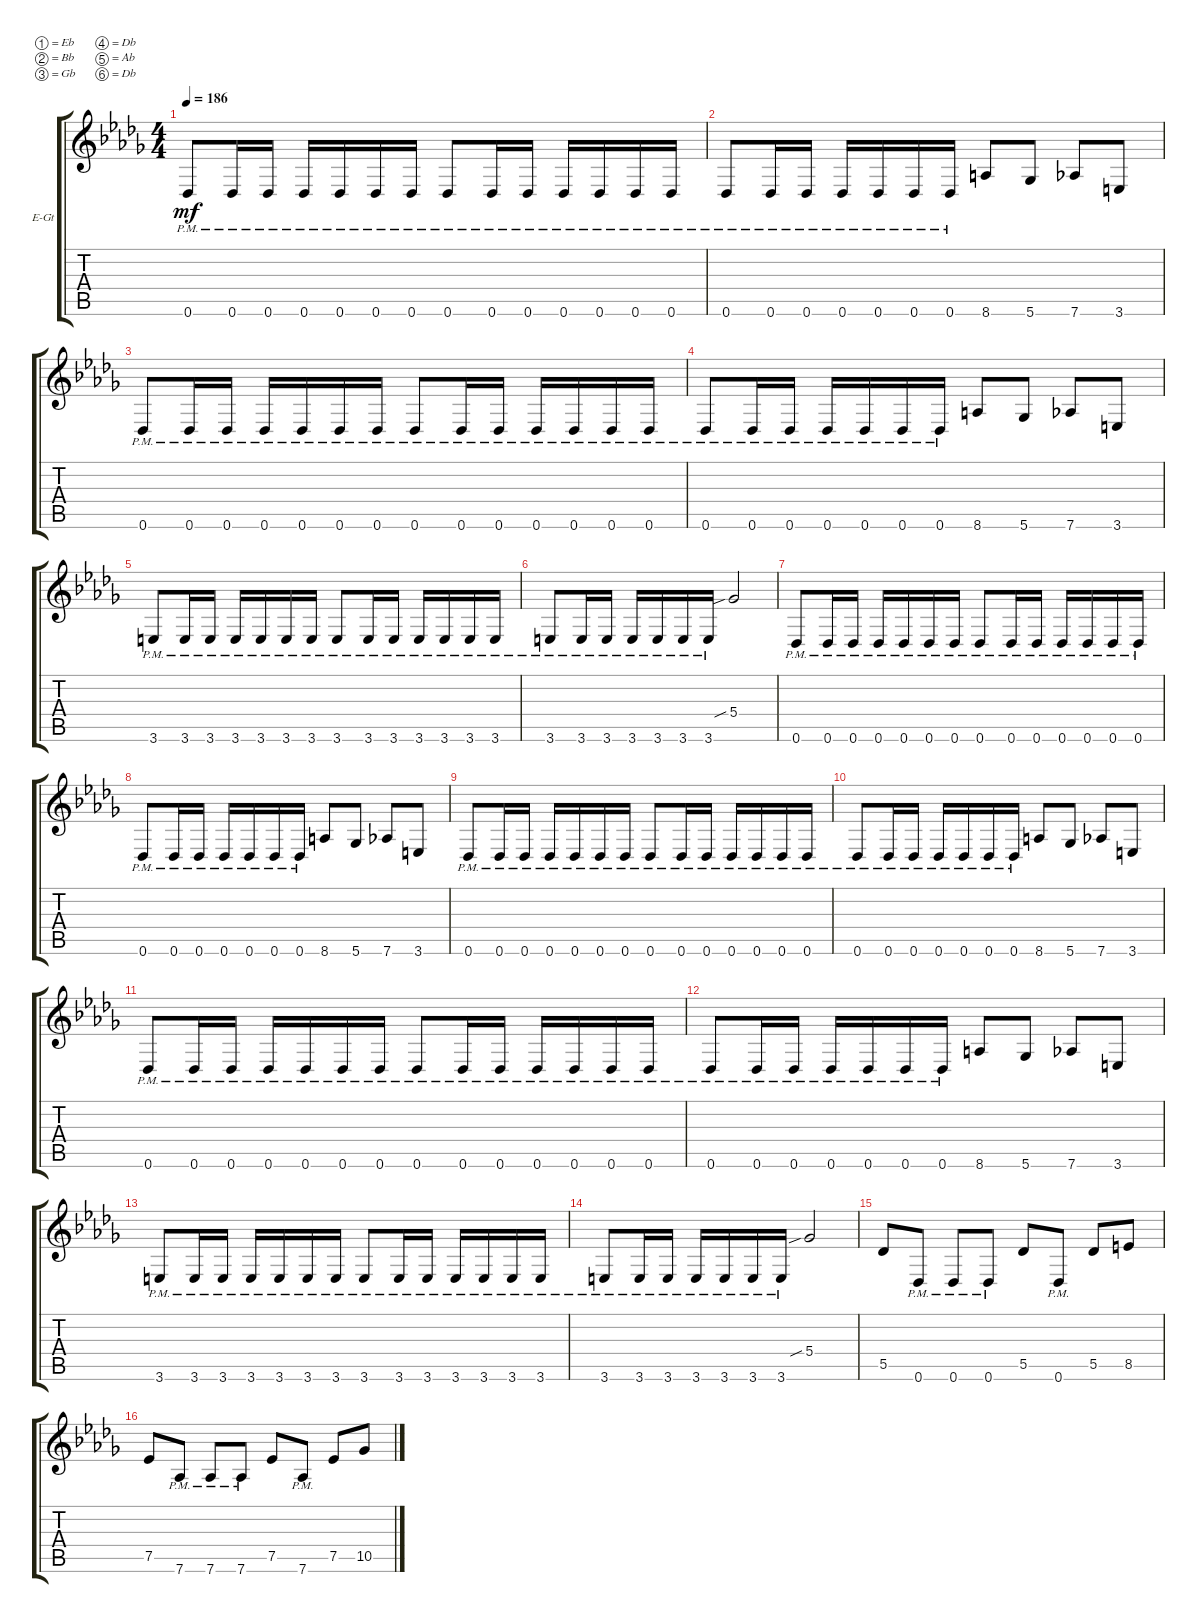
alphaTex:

\bracketExtendMode groupsimilarinstruments
\firstSystemTrackNameOrientation horizontal
\otherSystemsTrackNameOrientation horizontal
\track ("Rhytm" "E-Gt") {instrument distortionguitar}
\staff {score tabs}
\tuning (Eb4 Bb3 Gb3 Db3 Ab2 Db2)
\ts (4 4)
\tempo 186
\clef g2
\ks db
0.6{pm}.8{dy mf} 0.6{pm}.16 0.6{pm}.16 0.6{pm}.16 0.6{pm}.16 0.6{pm}.16 0.6{pm}.16 0.6{pm}.8 0.6{pm}.16 0.6{pm}.16 0.6{pm}.16 0.6{pm}.16 0.6{pm}.16 0.6{pm}.16 |
0.6{pm}.8 0.6{pm}.16 0.6{pm}.16 0.6{pm}.16 0.6{pm}.16 0.6{pm}.16 0.6{pm}.16 8.6.8 5.6.8 7.6.8 3.6.8 |
0.6{pm}.8 0.6{pm}.16 0.6{pm}.16 0.6{pm}.16 0.6{pm}.16 0.6{pm}.16 0.6{pm}.16 0.6{pm}.8 0.6{pm}.16 0.6{pm}.16 0.6{pm}.16 0.6{pm}.16 0.6{pm}.16 0.6{pm}.16 |
0.6{pm}.8 0.6{pm}.16 0.6{pm}.16 0.6{pm}.16 0.6{pm}.16 0.6{pm}.16 0.6{pm}.16 8.6.8 5.6.8 7.6.8 3.6.8 |
3.6{pm}.8 3.6{pm}.16 3.6{pm}.16 3.6{pm}.16 3.6{pm}.16 3.6{pm}.16 3.6{pm}.16 3.6{pm}.8 3.6{pm}.16 3.6{pm}.16 3.6{pm}.16 3.6{pm}.16 3.6{pm}.16 3.6{pm}.16 |
3.6{pm}.8 3.6{pm}.16 3.6{pm}.16 3.6{pm}.16 3.6{pm}.16 3.6{pm}.16 3.6{pm}.16 5.4{sib}.2 |
0.6{pm}.8 0.6{pm}.16 0.6{pm}.16 0.6{pm}.16 0.6{pm}.16 0.6{pm}.16 0.6{pm}.16 0.6{pm}.8 0.6{pm}.16 0.6{pm}.16 0.6{pm}.16 0.6{pm}.16 0.6{pm}.16 0.6{pm}.16 |
0.6{pm}.8 0.6{pm}.16 0.6{pm}.16 0.6{pm}.16 0.6{pm}.16 0.6{pm}.16 0.6{pm}.16 8.6.8 5.6.8 7.6.8 3.6.8 |
0.6{pm}.8 0.6{pm}.16 0.6{pm}.16 0.6{pm}.16 0.6{pm}.16 0.6{pm}.16 0.6{pm}.16 0.6{pm}.8 0.6{pm}.16 0.6{pm}.16 0.6{pm}.16 0.6{pm}.16 0.6{pm}.16 0.6{pm}.16 |
0.6{pm}.8 0.6{pm}.16 0.6{pm}.16 0.6{pm}.16 0.6{pm}.16 0.6{pm}.16 0.6{pm}.16 8.6.8 5.6.8 7.6.8 3.6.8 |
0.6{pm}.8 0.6{pm}.16 0.6{pm}.16 0.6{pm}.16 0.6{pm}.16 0.6{pm}.16 0.6{pm}.16 0.6{pm}.8 0.6{pm}.16 0.6{pm}.16 0.6{pm}.16 0.6{pm}.16 0.6{pm}.16 0.6{pm}.16 |
0.6{pm}.8 0.6{pm}.16 0.6{pm}.16 0.6{pm}.16 0.6{pm}.16 0.6{pm}.16 0.6{pm}.16 8.6.8 5.6.8 7.6.8 3.6.8 |
3.6{pm}.8 3.6{pm}.16 3.6{pm}.16 3.6{pm}.16 3.6{pm}.16 3.6{pm}.16 3.6{pm}.16 3.6{pm}.8 3.6{pm}.16 3.6{pm}.16 3.6{pm}.16 3.6{pm}.16 3.6{pm}.16 3.6{pm}.16 |
3.6{pm}.8 3.6{pm}.16 3.6{pm}.16 3.6{pm}.16 3.6{pm}.16 3.6{pm}.16 3.6{pm}.16 5.4{sib}.2 |
5.5.8 0.6{pm}.8 0.6{pm}.8 0.6{pm}.8 5.5.8 0.6{pm}.8 5.5.8 8.5.8 |
7.5.8 7.6{pm}.8 7.6{pm}.8 7.6{pm}.8 7.5.8 7.6{pm}.8 7.5.8 10.5.8
